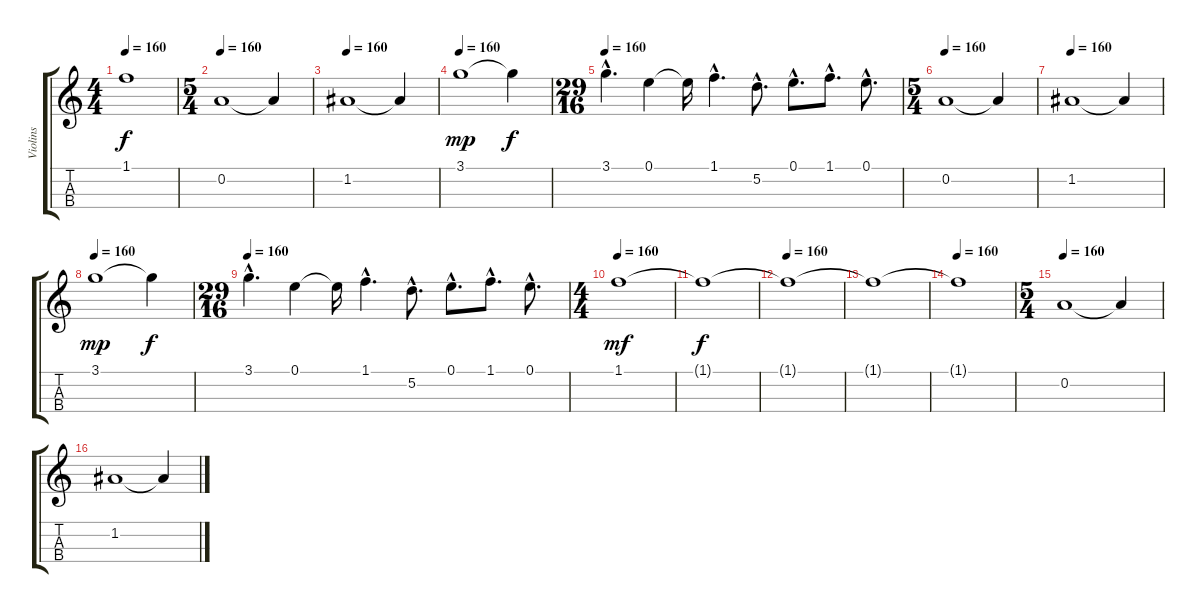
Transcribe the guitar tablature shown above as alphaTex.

\track ("Violins" "Violins") {instrument violin}
\staff {score tabs}
\tuning (E5 A4 D4 G3) {hide}
\ts (4 4)
\tempo 160
\clef g2
\ks c
1.1{t}.1{dy f} |
\ts (5 4)
\tempo 160
0.2.1{volume 9} 0.2{t}.4 |
\tempo 160
1.2.1 1.2{t}.4 |
\tempo 160
3.1.1{dy mp} 3.1{t}.4{dy f} |
\ts (29 16)
\tempo 160
3.1{hac}.4{d} 0.1.4 0.1{t}.16 1.1{hac}.4{d} 5.2{hac}.8{d} 0.1{hac}.8{d} 1.1{hac}.8{d} 0.1{hac}.8{d} |
\ts (5 4)
\tempo 160
0.2.1{volume 12} 0.2{t}.4 |
\tempo 160
1.2.1 1.2{t}.4 |
\tempo 160
3.1.1{dy mp} 3.1{t}.4{dy f} |
\ts (29 16)
\tempo 160
3.1{hac}.4{d} 0.1.4 0.1{t}.16 1.1{hac}.4{d} 5.2{hac}.8{d} 0.1{hac}.8{d} 1.1{hac}.8{d} 0.1{hac}.8{d} |
\ts (4 4)
\tempo 160
1.1.1{dy mf} |
1.1{t}.1{dy f} |
\tempo 160
1.1{t}.1 |
1.1{t}.1 |
\tempo 160
1.1{t}.1 |
\ts (5 4)
\tempo 160
0.2.1{volume 12} 0.2{t}.4 |
1.2.1 1.2{t}.4
